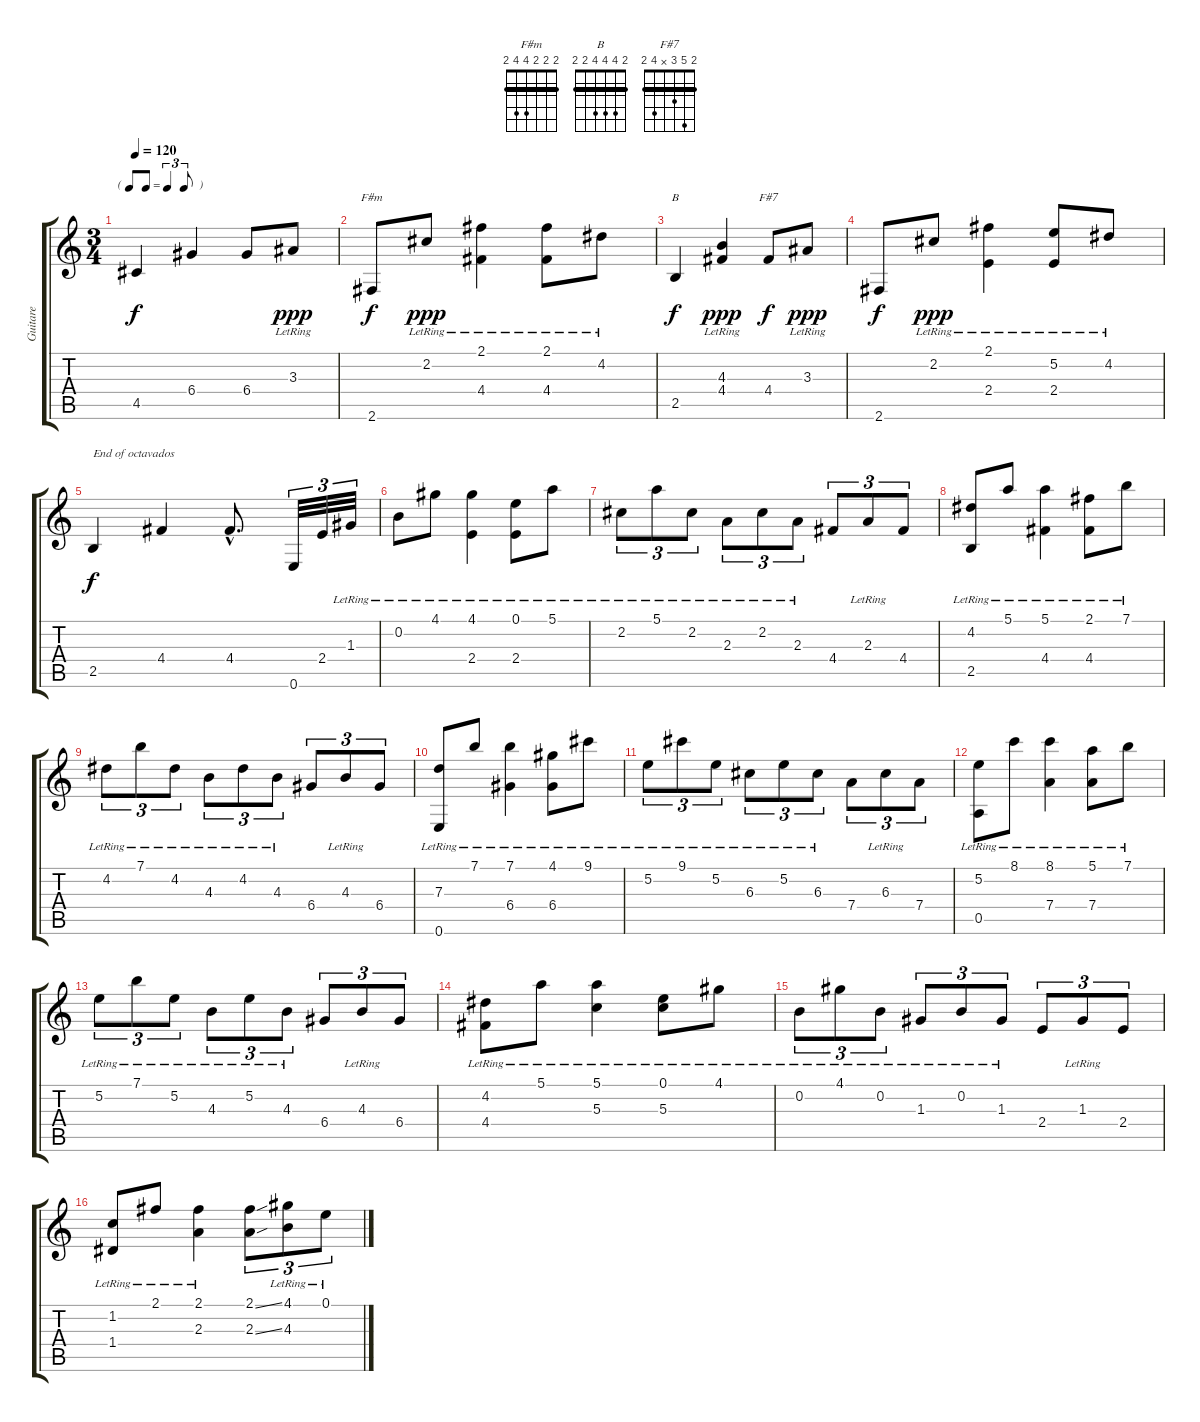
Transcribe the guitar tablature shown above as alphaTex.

\track ("Guitare" "Guitare") {instrument acousticguitarnylon}
\staff {score tabs}
\tuning (E4 B3 G3 D3 A2 E2) {hide}
\chord ("F#m" 2 2 2 4 4 2) {barre 2}
\chord ("B" 2 4 4 4 2 2) {barre 2}
\chord ("F#7" 2 5 3 x 4 2) {barre 2}
\ts (3 4)
\tf triplet8th
\tempo 120
\clef g2
\ks c
4.5.4{dy f} 6.4.4 6.4.8 3.3{lr}.8{dy ppp} |
2.6.8{ch "F#m" dy f} 2.2{lr}.8{dy ppp} (2.1{lr} 4.4).4 (2.1{lr} 4.4).8 4.2{lr}.8 |
2.5.4{ch "B" dy f} (4.3{lr} 4.4).4{dy ppp} 4.4.8{ch "F#7" dy f} 3.3{lr}.8{dy ppp} |
2.6.8{dy f} 2.2{lr}.8{dy ppp} (2.1{lr} 2.4).4 (5.2{lr} 2.4).8 4.2{lr}.8 |
2.5.4{txt "End of octavados" dy f} 4.4.4 4.4{hac}.8{d} 0.6.32{tu (3 2)} 2.4.32{tu (3 2)} 1.3{lr}.32{tu (3 2)} |
0.2{lr}.8 4.1{lr}.8 (4.1{lr} 2.4).4 (0.1{lr} 2.4).8 5.1{lr}.8 |
2.2{lr}.8{tu (3 2)} 5.1{lr}.8{tu (3 2)} 2.2{lr}.8{tu (3 2)} 2.3{lr}.8{tu (3 2)} 2.2{lr}.8{tu (3 2)} 2.3{lr}.8{tu (3 2)} 4.4.8{tu (3 2)} 2.3{lr}.8{tu (3 2)} 4.4.8{tu (3 2)} |
(4.2{lr} 2.5).8 5.1{lr}.8 (5.1{lr} 4.4).4 (2.1{lr} 4.4).8 7.1{lr}.8 |
4.2{lr}.8{tu (3 2)} 7.1{lr}.8{tu (3 2)} 4.2{lr}.8{tu (3 2)} 4.3{lr}.8{tu (3 2)} 4.2{lr}.8{tu (3 2)} 4.3{lr}.8{tu (3 2)} 6.4.8{tu (3 2)} 4.3{lr}.8{tu (3 2)} 6.4.8{tu (3 2)} |
(7.3{lr} 0.6).8 7.1{lr}.8 (7.1{lr} 6.4).4 (4.1{lr} 6.4).8 9.1{lr}.8 |
5.2{lr}.8{tu (3 2)} 9.1{lr}.8{tu (3 2)} 5.2{lr}.8{tu (3 2)} 6.3{lr}.8{tu (3 2)} 5.2{lr}.8{tu (3 2)} 6.3{lr}.8{tu (3 2)} 7.4.8{tu (3 2)} 6.3{lr}.8{tu (3 2)} 7.4.8{tu (3 2)} |
(5.2{lr} 0.5).8 8.1{lr}.8 (8.1{lr} 7.4).4 (5.1{lr} 7.4).8 7.1{lr}.8 |
5.2{lr}.8{tu (3 2)} 7.1{lr}.8{tu (3 2)} 5.2{lr}.8{tu (3 2)} 4.3{lr}.8{tu (3 2)} 5.2{lr}.8{tu (3 2)} 4.3{lr}.8{tu (3 2)} 6.4.8{tu (3 2)} 4.3{lr}.8{tu (3 2)} 6.4.8{tu (3 2)} |
(4.2{lr} 4.4).8 5.1{lr}.8 (5.1{lr} 5.3{lr}).4 (0.1{lr} 5.3{lr}).8 4.1{lr}.8 |
0.2{lr}.8{tu (3 2)} 4.1{lr}.8{tu (3 2)} 0.2{lr}.8{tu (3 2)} 1.3{lr}.8{tu (3 2)} 0.2{lr}.8{tu (3 2)} 1.3{lr}.8{tu (3 2)} 2.4.8{tu (3 2)} 1.3{lr}.8{tu (3 2)} 2.4.8{tu (3 2)} |
(1.2{lr} 1.4).8 2.1{lr}.8 (2.1{lr} 2.3{lr}).4 (2.1{ss} 2.3{ss}).8{tu (3 2)} (4.1{lr} 4.3{lr}).8{tu (3 2)} 0.1{lr}.8{tu (3 2)}
